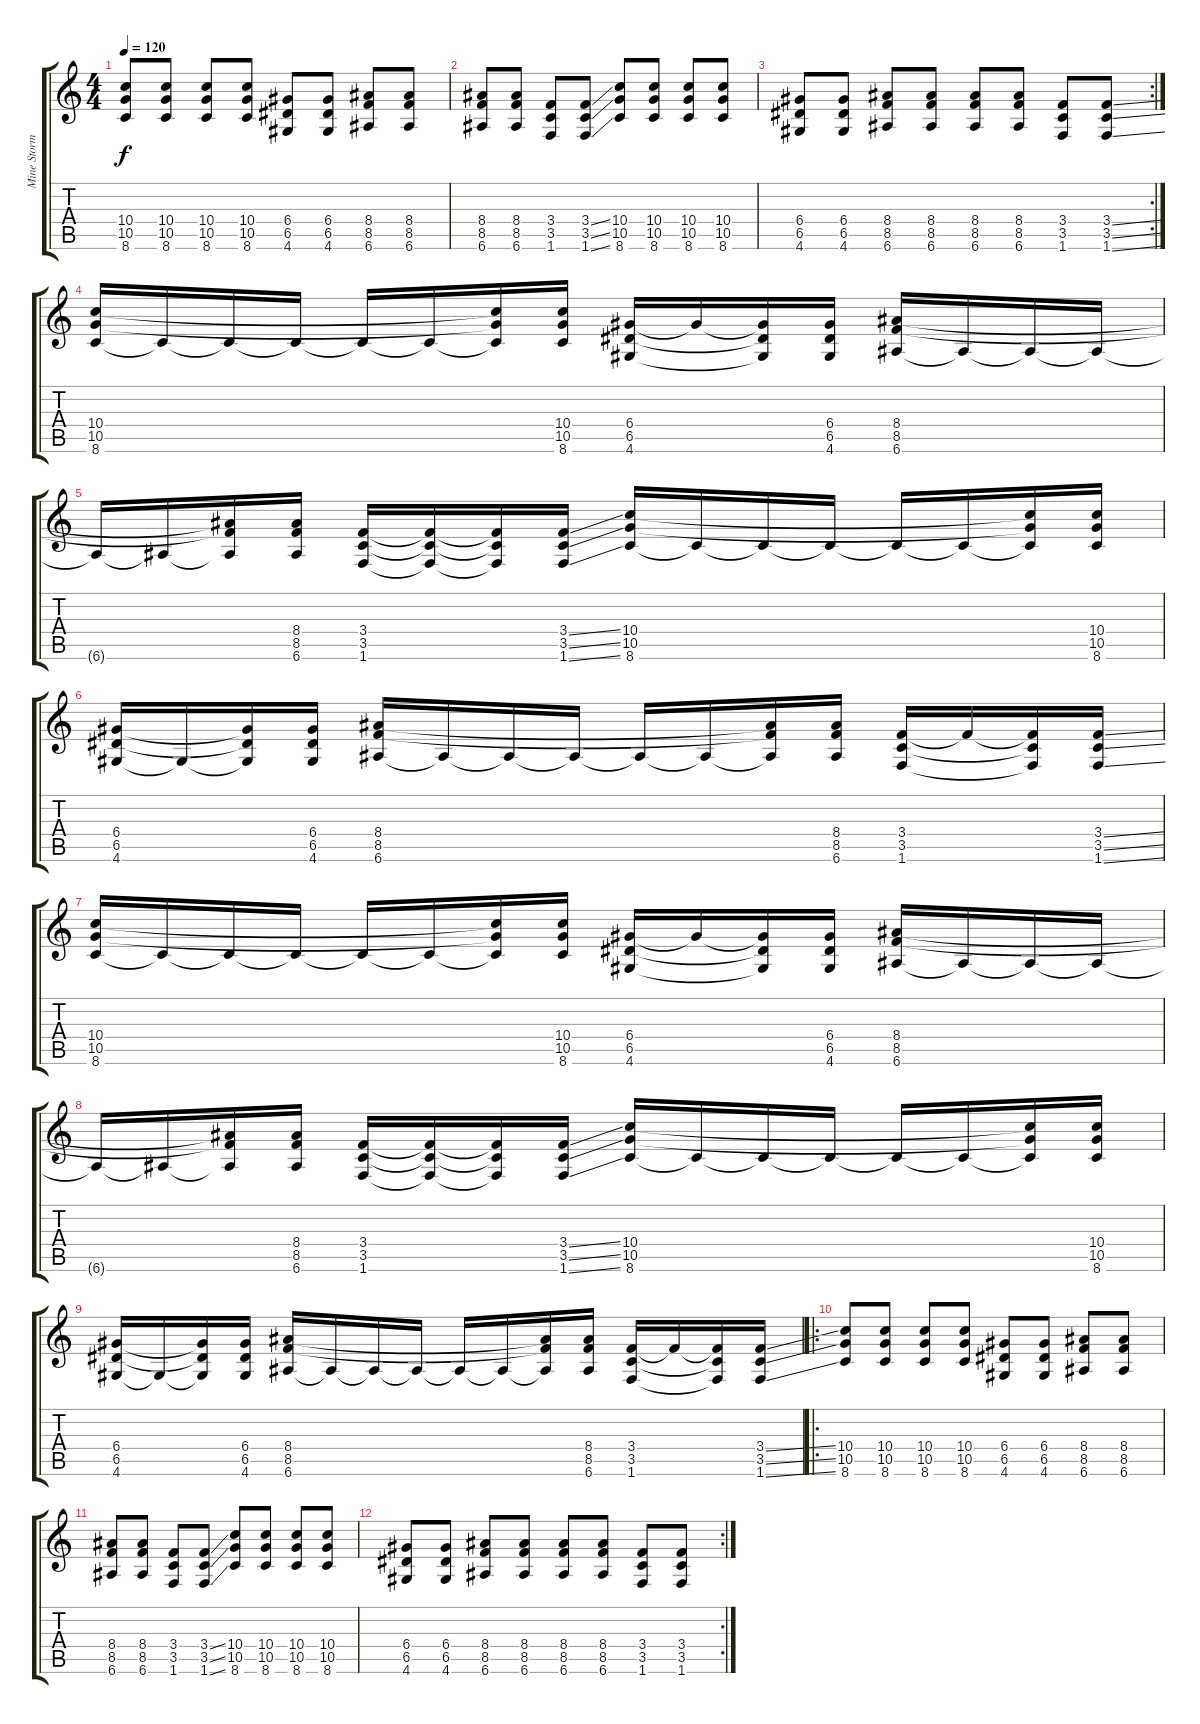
\track ("Mine Storm" "Mine Storm") {instrument distortionguitar}
\staff {score tabs}
\tuning (E4 B3 G3 D3 A2 E2) {hide}
\ts (4 4)
\tempo 120
\clef g2
\ks c
(10.4 10.5 8.6).8{dy f instrument distortionguitar} (10.4 10.5 8.6).8 (10.4 10.5 8.6).8 (10.4 10.5 8.6).8 (6.4 6.5 4.6).8 (6.4 6.5 4.6).8 (8.4 8.5 6.6).8 (8.4 8.5 6.6).8 |
(8.4 8.5 6.6).8 (8.4 8.5 6.6).8 (3.4 3.5 1.6).8 (3.4{ss} 3.5{ss} 1.6{ss}).8 (10.4 10.5 8.6).8 (10.4 10.5 8.6).8 (10.4 10.5 8.6).8 (10.4 10.5 8.6).8 |
\rc 2
(6.4 6.5 4.6).8 (6.4 6.5 4.6).8 (8.4 8.5 6.6).8 (8.4 8.5 6.6).8 (8.4 8.5 6.6).8 (8.4 8.5 6.6).8 (3.4 3.5 1.6).8 (3.4{ss} 3.5{ss} 1.6{ss}).8 |
(10.4 10.5 8.6).16 8.6{t}.16 8.6{t}.16 8.6{t}.16 8.6{t}.16 8.6{t}.16 (10.4{t} 10.5{t} 8.6{t}).16 (10.4 10.5 8.6).16 (6.4 6.5 4.6).16 6.4{t}.16 (6.4{t} 6.5{t} 4.6{t}).16 (6.4 6.5 4.6).16 (8.4 8.5 6.6).16 6.6{t}.16 6.6{t}.16 6.6{t}.16 |
6.6{t}.16 6.6{t}.16 (8.4{t} 8.5{t} 6.6{t}).16 (8.4 8.5 6.6).16 (3.4 3.5 1.6).16 (3.4{t} 3.5{t} 1.6{t}).16 (3.4{t} 3.5{t} 1.6{t}).16 (3.4{ss} 3.5{ss} 1.6{ss}).16 (10.4 10.5 8.6).16 8.6{t}.16 8.6{t}.16 8.6{t}.16 8.6{t}.16 8.6{t}.16 (10.4{t} 10.5{t} 8.6{t}).16 (10.4 10.5 8.6).16 |
(6.4 6.5 4.6).16 4.6{t}.16 (6.4{t} 6.5{t} 4.6{t}).16 (6.4 6.5 4.6).16 (8.4 8.5 6.6).16 6.6{t}.16 6.6{t}.16 6.6{t}.16 6.6{t}.16 6.6{t}.16 (8.4{t} 8.5{t} 6.6{t}).16 (8.4 8.5 6.6).16 (3.4 3.5 1.6).16 3.4{t}.16 (3.4{t} 3.5{t} 1.6{t}).16 (3.4{ss} 3.5{ss} 1.6{ss}).16 |
(10.4 10.5 8.6).16 8.6{t}.16 8.6{t}.16 8.6{t}.16 8.6{t}.16 8.6{t}.16 (10.4{t} 10.5{t} 8.6{t}).16 (10.4 10.5 8.6).16 (6.4 6.5 4.6).16 6.4{t}.16 (6.4{t} 6.5{t} 4.6{t}).16 (6.4 6.5 4.6).16 (8.4 8.5 6.6).16 6.6{t}.16 6.6{t}.16 6.6{t}.16 |
6.6{t}.16 6.6{t}.16 (8.4{t} 8.5{t} 6.6{t}).16 (8.4 8.5 6.6).16 (3.4 3.5 1.6).16 (3.4{t} 3.5{t} 1.6{t}).16 (3.4{t} 3.5{t} 1.6{t}).16 (3.4{ss} 3.5{ss} 1.6{ss}).16 (10.4 10.5 8.6).16 8.6{t}.16 8.6{t}.16 8.6{t}.16 8.6{t}.16 8.6{t}.16 (10.4{t} 10.5{t} 8.6{t}).16 (10.4 10.5 8.6).16 |
(6.4 6.5 4.6).16 4.6{t}.16 (6.4{t} 6.5{t} 4.6{t}).16 (6.4 6.5 4.6).16 (8.4 8.5 6.6).16 6.6{t}.16 6.6{t}.16 6.6{t}.16 6.6{t}.16 6.6{t}.16 (8.4{t} 8.5{t} 6.6{t}).16 (8.4 8.5 6.6).16 (3.4 3.5 1.6).16 3.4{t}.16 (3.4{t} 3.5{t} 1.6{t}).16 (3.4{ss} 3.5{ss} 1.6{ss}).16 |
\ro
(10.4 10.5 8.6).8 (10.4 10.5 8.6).8 (10.4 10.5 8.6).8 (10.4 10.5 8.6).8 (6.4 6.5 4.6).8 (6.4 6.5 4.6).8 (8.4 8.5 6.6).8 (8.4 8.5 6.6).8 |
(8.4 8.5 6.6).8 (8.4 8.5 6.6).8 (3.4 3.5 1.6).8 (3.4{ss} 3.5{ss} 1.6{ss}).8 (10.4 10.5 8.6).8 (10.4 10.5 8.6).8 (10.4 10.5 8.6).8 (10.4 10.5 8.6).8 |
\rc 2
(6.4 6.5 4.6).8 (6.4 6.5 4.6).8 (8.4 8.5 6.6).8 (8.4 8.5 6.6).8 (8.4 8.5 6.6).8 (8.4 8.5 6.6).8 (3.4 3.5 1.6).8 (3.4 3.5 1.6).8
